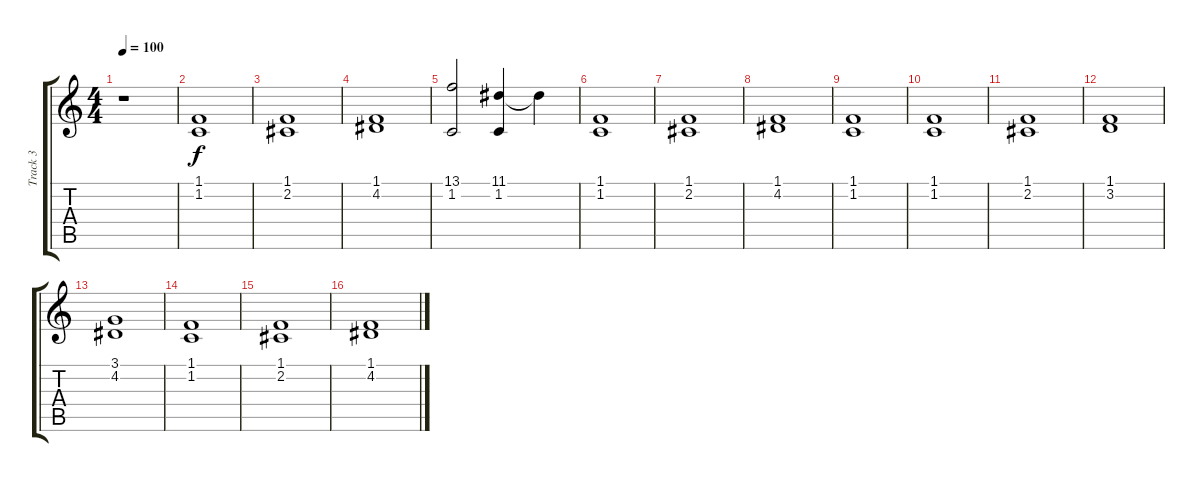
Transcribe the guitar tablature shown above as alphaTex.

\track ("Track 3" "Track 3") {instrument stringensemble1}
\staff {score tabs}
\tuning (E4 B3 G3 D3 A2 E2) {hide}
\ts (4 4)
\tempo 100
\clef g2
\ks c
r.1{dy f} |
(1.1 1.2).1 |
(1.1 2.2).1 |
(1.1 4.2).1 |
(13.1 1.2).2 (11.1 1.2).4 11.1{t}.4 |
(1.1 1.2).1 |
(1.1 2.2).1 |
(1.1 4.2).1 |
(1.1 1.2).1 |
(1.1 1.2).1 |
(1.1 2.2).1 |
(1.1 3.2).1 |
(3.1 4.2).1 |
(1.1 1.2).1 |
(1.1 2.2).1 |
(1.1 4.2).1
